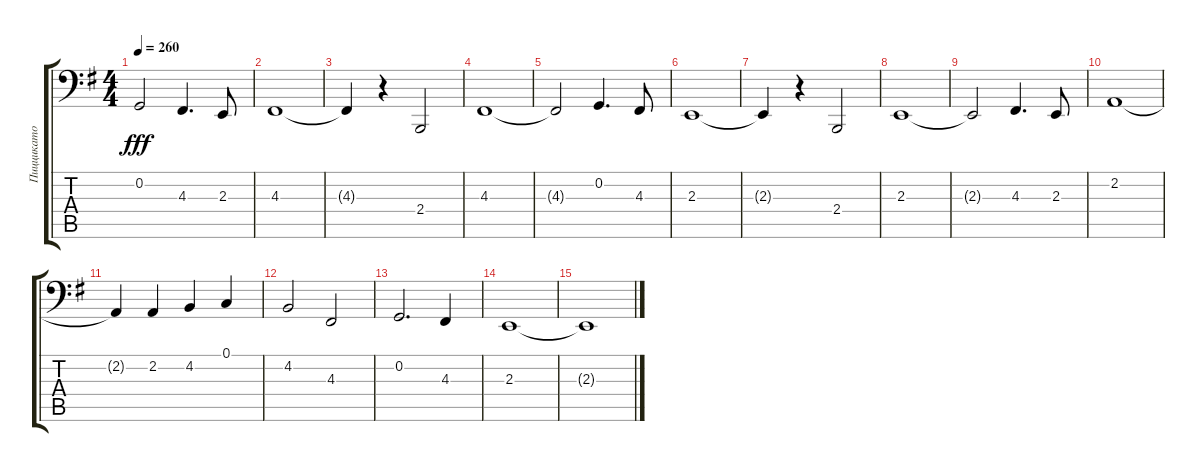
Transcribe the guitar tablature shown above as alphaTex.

\track ("Пиццикато бас" "Пиццикато ") {instrument pizzicatostrings}
\staff {score tabs}
\tuning (C3 G2 D2 A1 E1 B0) {hide}
\ts (4 4)
\tempo 260
\clef f4
\ks g
0.2{t}.2{dy fff} 4.3.4{d} 2.3.8 |
4.3.1 |
4.3{t}.4 r.4 2.4.2 |
4.3.1 |
4.3{t}.2 0.2.4{d} 4.3.8 |
2.3.1 |
2.3{t}.4 r.4 2.4.2 |
2.3.1 |
2.3{t}.2 4.3.4{d} 2.3.8 |
2.2.1 |
2.2{t}.4 2.2.4 4.2.4 0.1.4 |
4.2.2 4.3.2 |
0.2.2{d} 4.3.4 |
2.3.1 |
2.3{t}.1
